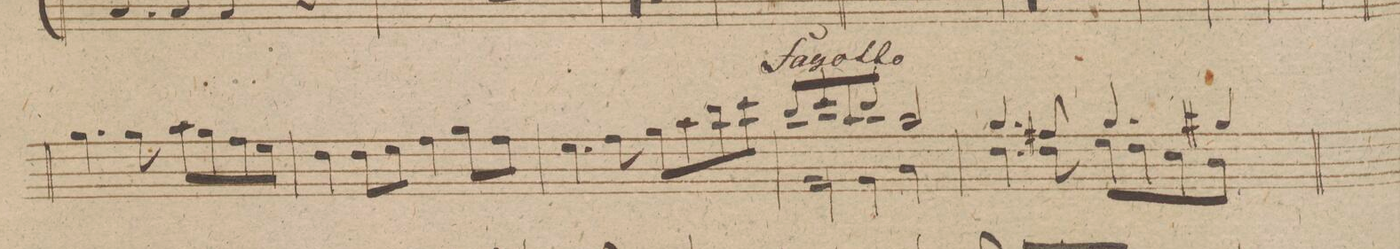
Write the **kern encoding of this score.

**kern
*I"Organo.
*clefF4
*k[f#c#g#d#]
*met(c|)
*M2/2
4.B\
8B\
8c#\L
8B\
8A\
8G#\J
=211
4F#\
8F#\L
8G#\J
4A\
8B\L
8A\J
=212
4.G#\
8A\
8B\L
8c#\
8d#\
8e\J
=213
*^
8d#/L	4AA\
8e/	.
8c#/	4BB\
8d#/J	.
2B/	2D#\
=214	=214
4.B/	4.F#\
8A#X/	8F#\
4.B/	8G#\L
.	8F#\
.	8E\
8B#/	8D#\J
=215	=215
*-	*-
